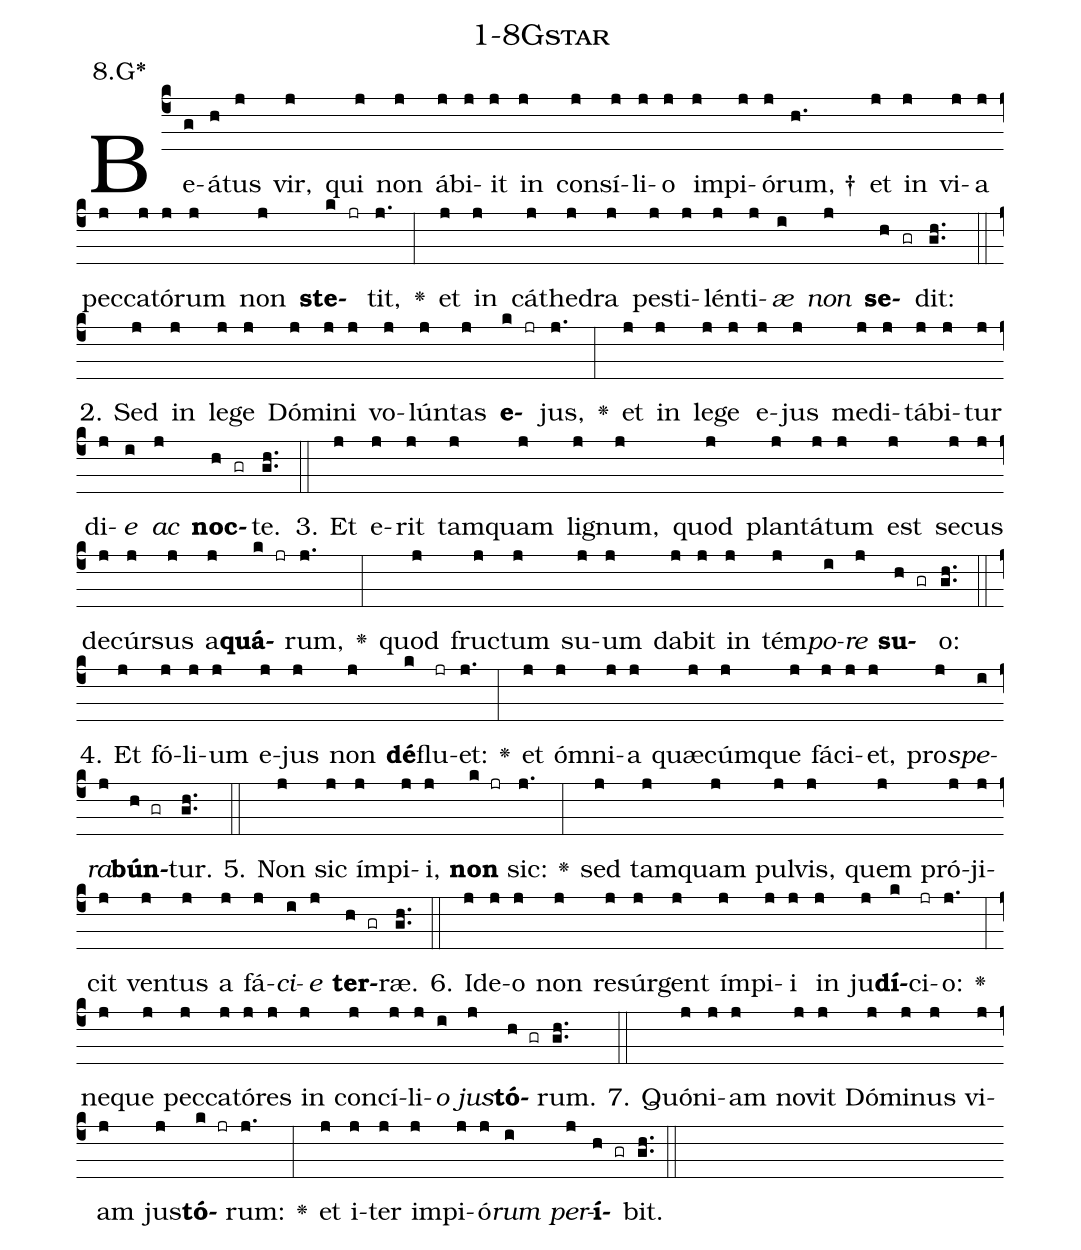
name: 1-8Gstar;
annotation: 8.G*;
%%
(c4)Be(g)á(h)tus(j) vir,(j) qui(j) non(j) áb(j)i(j)it(j) in(j) con(j)sí(j)li(j)o(j) im(j)pi(j)ó(j)rum, †(h.) et(j) in(j) vi(j)a(j) pec(j)ca(j)tó(j)rum(j) non(j) <b>ste</b>(k jr)tit,(j.) <v>\greheightstar</v>(:) et(j) in(j) cá(j)the(j)dra(j) pes(j)ti(j)lén(j)ti(j)<i>æ</i>(i) <i>non</i>(j) <b>se</b>(h gr)dit:(gh..) (::)
2. Sed(j) in(j) le(j)ge(j) Dó(j)mi(j)ni(j) vo(j)lún(j)tas(j) <b>e</b>(k jr)jus,(j.) <v>\greheightstar</v>(:) et(j) in(j) le(j)ge(j) e(j)jus(j) me(j)di(j)tá(j)bi(j)tur(j) di(j)<i>e</i>(i) <i>ac</i>(j) <b>noc</b>(h gr)te.(gh..) (::)
3. Et(j) e(j)rit(j) tam(j)quam(j) li(j)gnum,(j) quod(j) plan(j)tá(j)tum(j) est(j) se(j)cus(j) de(j)cúr(j)sus(j) a(j)<b>quá</b>(k jr)rum,(j.) <v>\greheightstar</v>(:) quod(j) fruc(j)tum(j) su(j)um(j) da(j)bit(j) in(j) tém(j)<i>po</i>(i)<i>re</i>(j) <b>su</b>(h gr)o:(gh..) (::)
4. Et(j) fó(j)li(j)um(j) e(j)jus(j) non(j) <b>dé</b>(k)flu(jr)et:(j.) <v>\greheightstar</v>(:) et(j) óm(j)ni(j)a(j) quæ(j)cúm(j)que(j) fá(j)ci(j)et,(j) pro(j)<i>spe</i>(i)<i>ra</i>(j)<b>bún</b>(h gr)tur.(gh..) (::)
5. Non(j) sic(j) ím(j)pi(j)i,(j) <b>non</b>(k jr) sic:(j.) <v>\greheightstar</v>(:) sed(j) tam(j)quam(j) pul(j)vis,(j) quem(j) pró(j)ji(j)cit(j) ven(j)tus(j) a(j) fá(j)<i>ci</i>(i)<i>e</i>(j) <b>ter</b>(h gr)ræ.(gh..) (::)
6. Id(j)e(j)o(j) non(j) re(j)súr(j)gent(j) ím(j)pi(j)i(j) in(j) ju(j)<b>dí</b>(k)ci(jr)o:(j.) <v>\greheightstar</v>(:) ne(j)que(j) pec(j)ca(j)tó(j)res(j) in(j) con(j)cí(j)li(j)<i>o</i>(i) <i>jus</i>(j)<b>tó</b>(h gr)rum.(gh..) (::)
7. Quón(j)i(j)am(j) no(j)vit(j) Dó(j)mi(j)nus(j) vi(j)am(j) jus(j)<b>tó</b>(k jr)rum:(j.) <v>\greheightstar</v>(:) et(j) i(j)ter(j) im(j)pi(j)ó(j)<i>rum</i>(i) <i>per</i>(j)<b>í</b>(h gr)bit.(gh..) (::)
